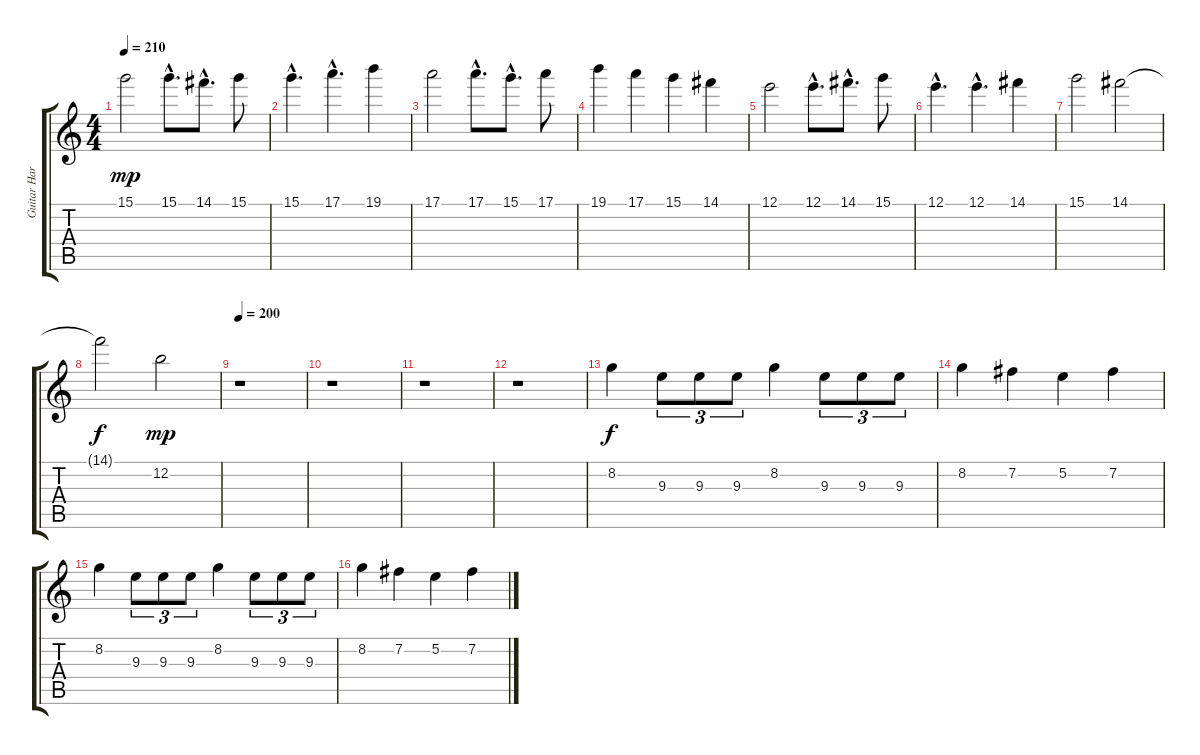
\track ("Guitar Harms" "Guitar Har") {instrument distortionguitar}
\staff {score tabs}
\tuning (E4 B3 G3 D3 A2 E2) {hide}
\ts (4 4)
\tempo 210
\clef g2
\ks c
15.1.2{dy mp} 15.1{hac}.8{d} 14.1{hac}.8{d} 15.1.8 |
15.1{hac}.4{d} 17.1{hac}.4{d} 19.1.4 |
17.1.2 17.1{hac}.8{d} 15.1{hac}.8{d} 17.1.8 |
19.1.4 17.1.4 15.1.4 14.1.4 |
12.1.2 12.1{hac}.8{d} 14.1{hac}.8{d} 15.1.8 |
12.1{hac}.4{d} 12.1{hac}.4{d} 14.1.4 |
15.1.2 14.1.2 |
14.1{t}.2{dy f} 12.2.2{dy mp} |
\section ("" "")
\tempo 200
r.1 |
r.1 |
r.1 |
r.1 |
8.2.4{dy f} 9.3.8{tu (3 2)} 9.3.8{tu (3 2)} 9.3.8{tu (3 2)} 8.2.4 9.3.8{tu (3 2)} 9.3.8{tu (3 2)} 9.3.8{tu (3 2)} |
8.2.4 7.2.4 5.2.4 7.2.4 |
8.2.4 9.3.8{tu (3 2)} 9.3.8{tu (3 2)} 9.3.8{tu (3 2)} 8.2.4 9.3.8{tu (3 2)} 9.3.8{tu (3 2)} 9.3.8{tu (3 2)} |
8.2.4 7.2.4 5.2.4 7.2.4
